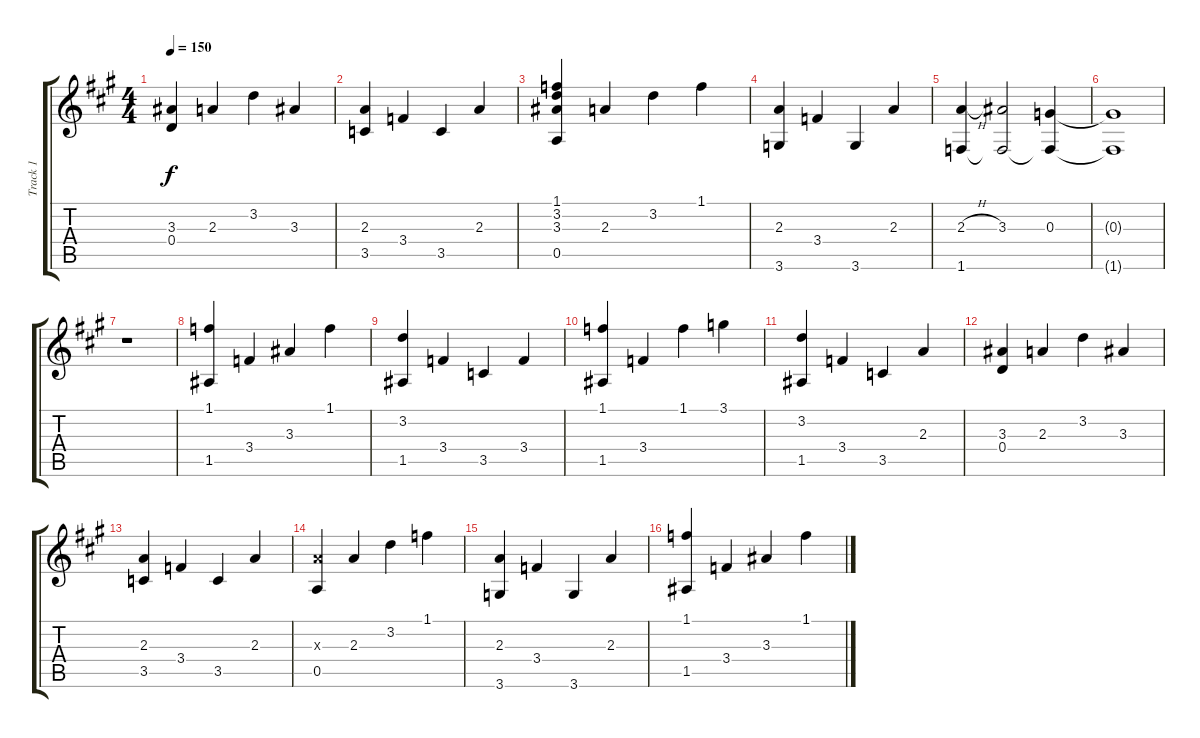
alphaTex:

\track ("Track 1" "Track 1") {instrument acousticguitarsteel}
\staff {score tabs}
\tuning (E4 B3 G3 D3 A2 E2) {hide}
\ts (4 4)
\tempo 150
\clef g2
\ks a
(3.3 0.4).4{dy f} 2.3.4 3.2.4 3.3.4 |
(2.3 3.5).4 3.4.4 3.5.4 2.3.4 |
(1.1 3.2 3.3 0.5).4 2.3.4 3.2.4 1.1.4 |
(2.3 3.6).4 3.4.4 3.6.4 2.3.4 |
(2.3{h} 1.6).4 (3.3 1.6{t}).2 (0.3 1.6{t}).4 |
(0.3{t} 1.6{t}).1 |
r.1 |
(1.1 1.5).4 3.4.4 3.3.4 1.1.4 |
(3.2 1.5).4 3.4.4 3.5.4 3.4.4 |
(1.1 1.5).4 3.4.4 1.1.4 3.1.4 |
(3.2 1.5).4 3.4.4 3.5.4 2.3.4 |
(3.3 0.4).4 2.3.4 3.2.4 3.3.4 |
(2.3 3.5).4 3.4.4 3.5.4 2.3.4 |
(2.3{x} 0.5).4 2.3.4 3.2.4 1.1.4 |
(2.3 3.6).4 3.4.4 3.6.4 2.3.4 |
(1.1 1.5).4 3.4.4 3.3.4 1.1.4
